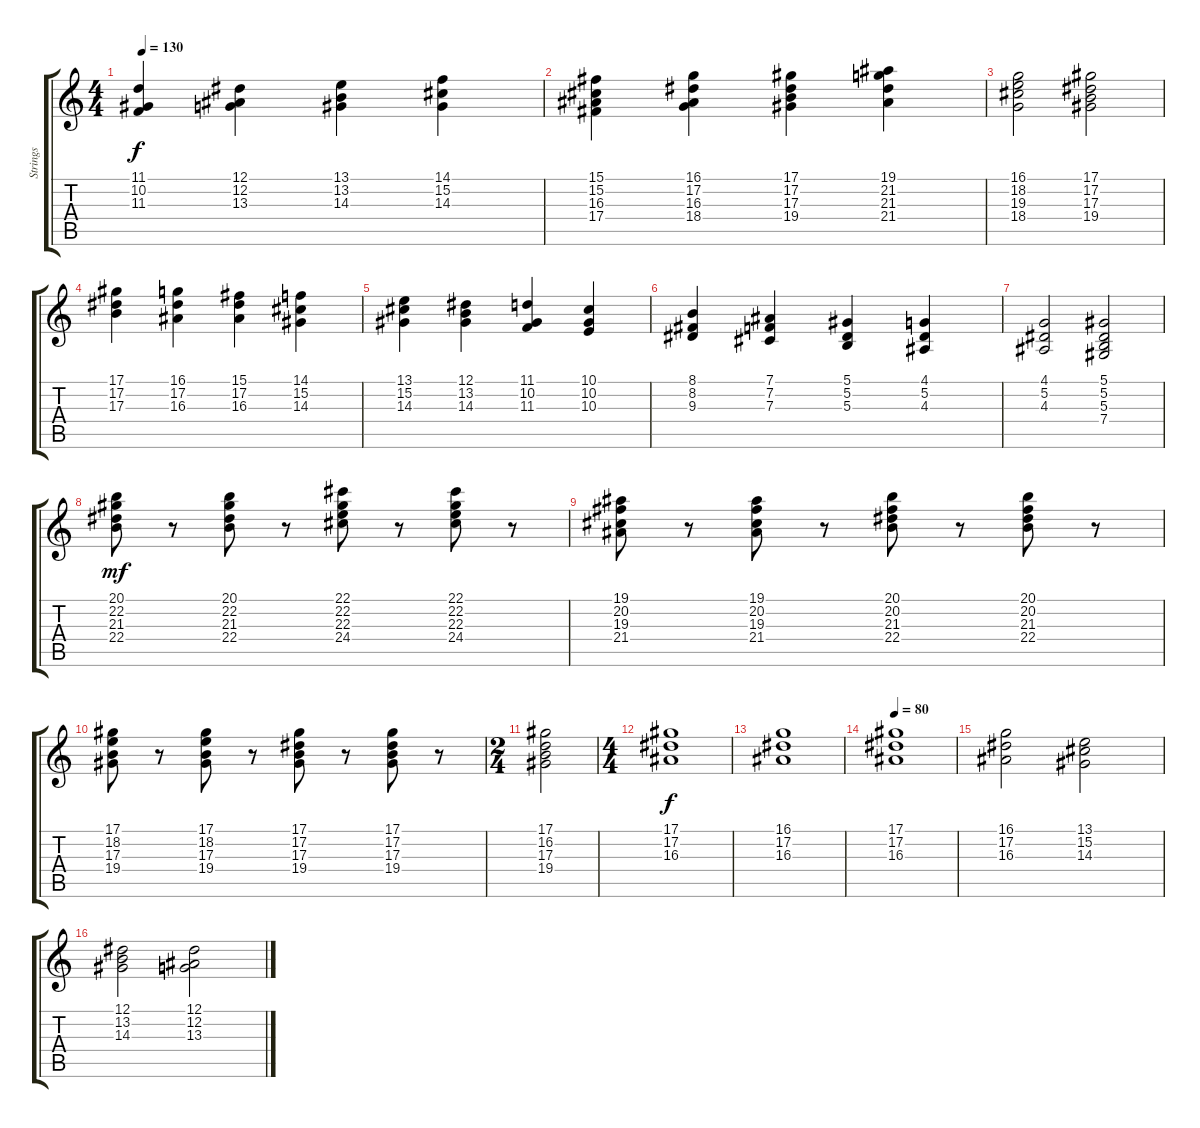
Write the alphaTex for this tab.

\track ("Strings" "Strings") {instrument stringensemble1}
\staff {score tabs}
\tuning (Eb4 Bb3 Gb3 Db3 Ab2 Eb2) {hide}
\ts (4 4)
\tempo 130
\clef g2
\ks c
(11.1 10.2 11.3).4{dy f} (12.1 12.2 13.3).4 (13.1 13.2 14.3).4 (14.1 15.2 14.3).4 |
(15.1 15.2 16.3 17.4).4 (16.1 17.2 16.3 18.4).4 (17.1 17.2 17.3 19.4).4 (19.1 21.2 21.3 21.4).4 |
(16.1 18.2 19.3 18.4).2 (17.1 17.2 17.3 19.4).2 |
(17.1 17.2 17.3).4 (16.1 17.2 16.3).4 (15.1 17.2 16.3).4 (14.1 15.2 14.3).4 |
(13.1 15.2 14.3).4 (12.1 13.2 14.3).4 (11.1 10.2 11.3).4 (10.1 10.2 10.3).4 |
(8.1 8.2 9.3).4 (7.1 7.2 7.3).4 (5.1 5.2 5.3).4 (4.1 5.2 4.3).4 |
(4.1 5.2 4.3).2 (5.1 5.2 5.3 7.4).2 |
(20.1 22.2 21.3 22.4).8{dy mf} r.8 (20.1 22.2 21.3 22.4).8 r.8 (22.1 22.2 22.3 24.4).8 r.8 (22.1 22.2 22.3 24.4).8 r.8 |
(19.1 20.2 19.3 21.4).8 r.8 (19.1 20.2 19.3 21.4).8 r.8 (20.1 20.2 21.3 22.4).8 r.8 (20.1 20.2 21.3 22.4).8 r.8 |
(17.1 18.2 17.3 19.4).8 r.8 (17.1 18.2 17.3 19.4).8 r.8 (17.1 17.2 17.3 19.4).8 r.8 (17.1 17.2 17.3 19.4).8 r.8 |
\ts (2 4)
(17.1 16.2 17.3 19.4).2 |
\ts (4 4)
(17.1 17.2 16.3).1{dy f} |
(16.1 17.2 16.3).1 |
\tempo 80
(17.1 17.2 16.3).1 |
(16.1 17.2 16.3).2 (13.1 15.2 14.3).2 |
(12.1 13.2 14.3).2 (12.1 12.2 13.3).2
